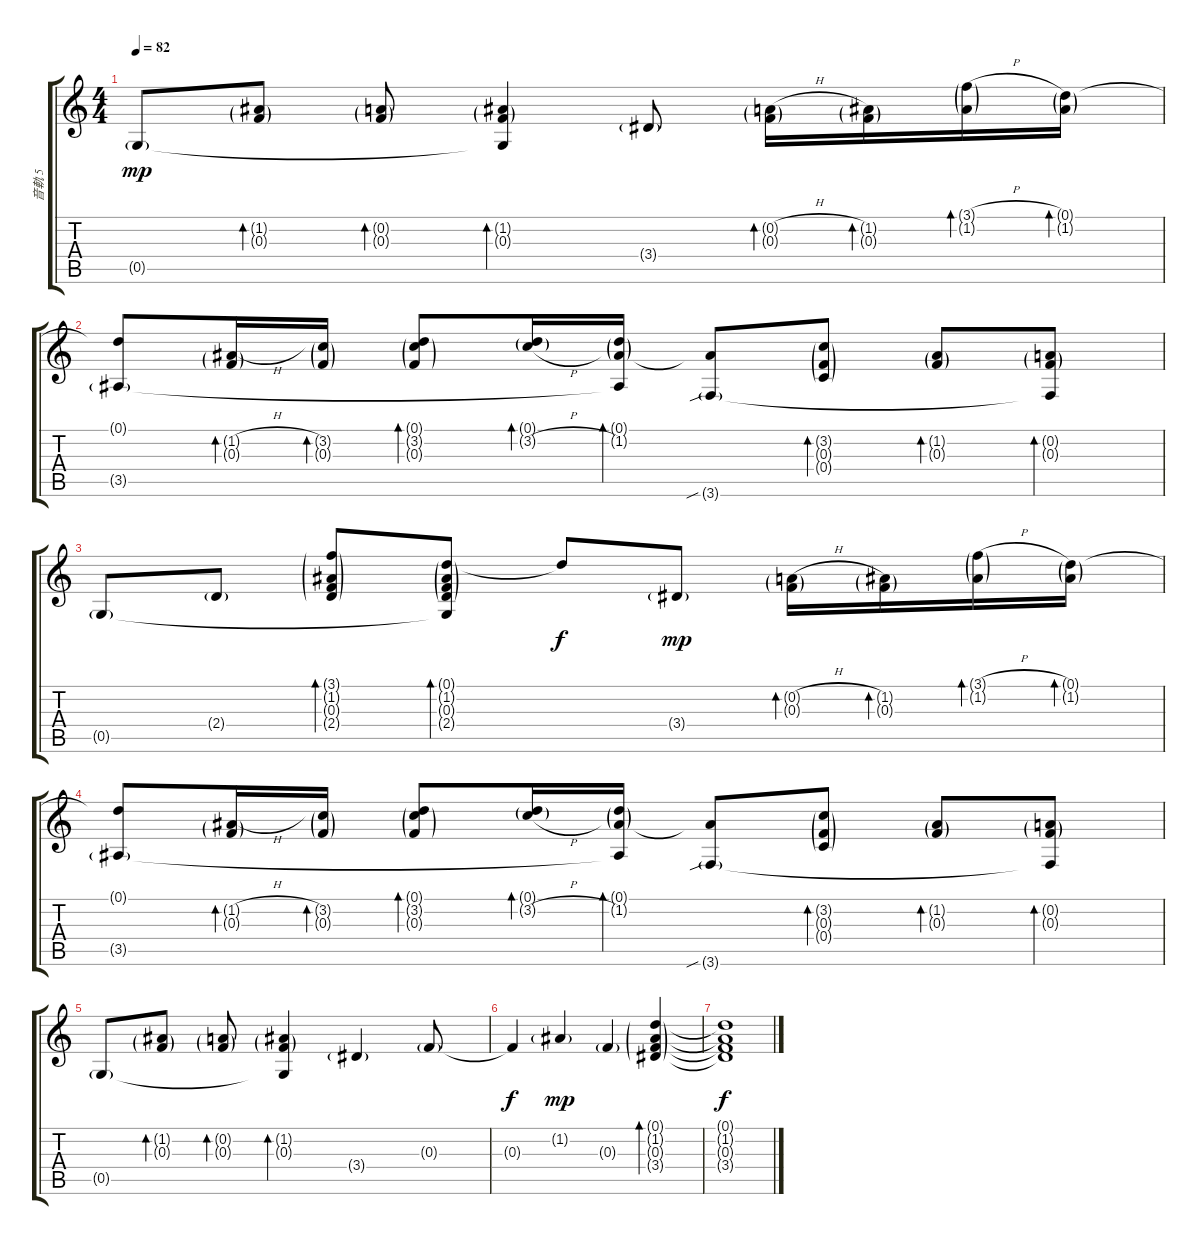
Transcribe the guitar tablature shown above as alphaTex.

\track ("音軌 5" "音軌 5") {instrument acousticguitarsteel}
\staff {score tabs}
\tuning (D4 A3 F3 C3 G2 D2) {hide}
\ts (4 4)
\tempo 82
\clef g2
\ks c
0.5{g}.8{dy mp} (1.2{g} 0.3{g}).8{bd 480} (0.2{g} 0.3{g}).8{bd 480} (1.2{g} 0.3{g} 0.5{t}).4{bd 480} 3.4{g}.8 (0.2{h g} 0.3{g}).16{bd 480} (1.2{g} 0.3{g}).16{bd 480} (3.1{h g} 1.2{g}).16{bd 480} (0.1{g} 1.2{g}).16{bd 480} |
(0.1{t} 3.5{g}).8 (1.2{h g} 0.3{g}).16{bd 480} (3.2{g} 0.3{g}).16{bd 480} (0.1{g} 3.2{g} 0.3{g}).8{bd 480} (0.1{g} 3.2{h g}).16{bd 480} (0.1{g} 1.2{g} 3.5{t}).16{bd 480} (1.2{t} 3.6{sib g}).8 (3.2{g} 0.3{g} 0.4{g}).8{bd 480} (1.2{g} 0.3{g}).8{bd 480} (0.2{g} 0.3{g} 3.6{t}).8{bd 480} |
0.5{g}.8 2.4{g}.8 (3.1{g} 1.2{g} 0.3{g} 2.4{g}).8{bd 480} (0.1{g} 1.2{g} 0.3{g} 2.4{g} 0.5{t}).8{bd 480} 0.1{t}.8{dy f} 3.4{g}.8{dy mp} (0.2{h g} 0.3{g}).16{bd 480} (1.2{g} 0.3{g}).16{bd 480} (3.1{h g} 1.2{g}).16{bd 480} (0.1{g} 1.2{g}).16{bd 480} |
(0.1{t} 3.5{g}).8 (1.2{h g} 0.3{g}).16{bd 480} (3.2{g} 0.3{g}).16{bd 480} (0.1{g} 3.2{g} 0.3{g}).8{bd 480} (0.1{g} 3.2{h g}).16{bd 480} (0.1{g} 1.2{g} 3.5{t}).16{bd 480} (1.2{t} 3.6{sib g}).8 (3.2{g} 0.3{g} 0.4{g}).8{bd 480} (1.2{g} 0.3{g}).8{bd 480} (0.2{g} 0.3{g} 3.6{t}).8{bd 480} |
0.5{g}.8 (1.2{g} 0.3{g}).8{bd 480} (0.2{g} 0.3{g}).8{bd 480} (1.2{g} 0.3{g} 0.5{t}).4{bd 480} 3.4{g}.4 0.3{g}.8 |
0.3{t}.4{dy f} 1.2{g}.4{dy mp} 0.3{g}.4 (0.1{g} 1.2{g} 0.3{g} 3.4{g}).4{bd 240} |
(0.1{t} 1.2{t} 0.3{t} 3.4{t}).1{dy f}
